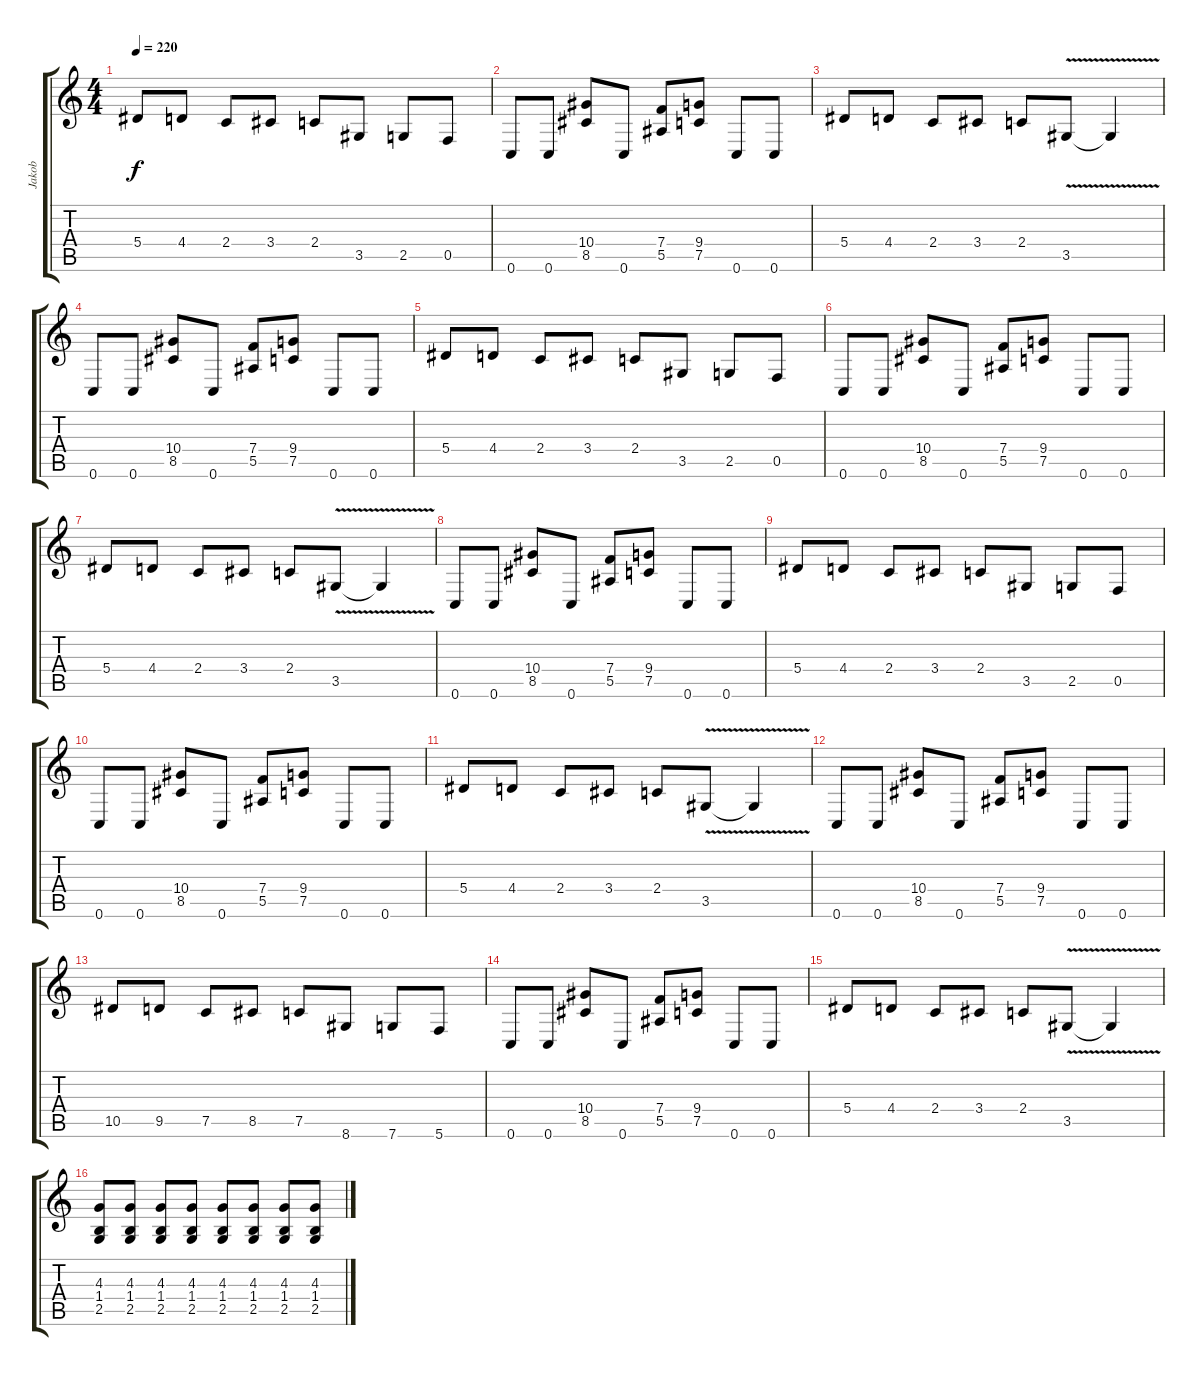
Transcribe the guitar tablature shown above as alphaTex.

\track ("Jakob" "Jakob") {instrument distortionguitar}
\staff {score tabs}
\tuning (C4 G3 Eb3 Bb2 F2 C2) {hide}
\ts (4 4)
\tempo 220
\clef g2
\ks c
5.4.8{dy f} 4.4.8 2.4.8 3.4.8 2.4.8 3.5.8 2.5.8 0.5.8 |
0.6.8 0.6.8 (10.4 8.5).8 0.6.8 (7.4 5.5).8 (9.4 7.5).8 0.6.8 0.6.8 |
5.4.8 4.4.8 2.4.8 3.4.8 2.4.8 3.5{v}.8 3.5{t}.4 |
0.6.8 0.6.8 (10.4 8.5).8 0.6.8 (7.4 5.5).8 (9.4 7.5).8 0.6.8 0.6.8 |
5.4.8 4.4.8 2.4.8 3.4.8 2.4.8 3.5.8 2.5.8 0.5.8 |
0.6.8 0.6.8 (10.4 8.5).8 0.6.8 (7.4 5.5).8 (9.4 7.5).8 0.6.8 0.6.8 |
5.4.8 4.4.8 2.4.8 3.4.8 2.4.8 3.5{v}.8 3.5{t}.4 |
0.6.8 0.6.8 (10.4 8.5).8 0.6.8 (7.4 5.5).8 (9.4 7.5).8 0.6.8 0.6.8 |
5.4.8 4.4.8 2.4.8 3.4.8 2.4.8 3.5.8 2.5.8 0.5.8 |
0.6.8 0.6.8 (10.4 8.5).8 0.6.8 (7.4 5.5).8 (9.4 7.5).8 0.6.8 0.6.8 |
5.4.8 4.4.8 2.4.8 3.4.8 2.4.8 3.5{v}.8 3.5{t}.4 |
0.6.8 0.6.8 (10.4 8.5).8 0.6.8 (7.4 5.5).8 (9.4 7.5).8 0.6.8 0.6.8 |
10.5.8 9.5.8 7.5.8 8.5.8 7.5.8 8.6.8 7.6.8 5.6.8 |
0.6.8 0.6.8 (10.4 8.5).8 0.6.8 (7.4 5.5).8 (9.4 7.5).8 0.6.8 0.6.8 |
5.4.8 4.4.8 2.4.8 3.4.8 2.4.8 3.5{v}.8 3.5{t}.4 |
(4.3 1.4 2.5).8 (4.3 1.4 2.5).8 (4.3 1.4 2.5).8 (4.3 1.4 2.5).8 (4.3 1.4 2.5).8 (4.3 1.4 2.5).8 (4.3 1.4 2.5).8 (4.3 1.4 2.5).8
